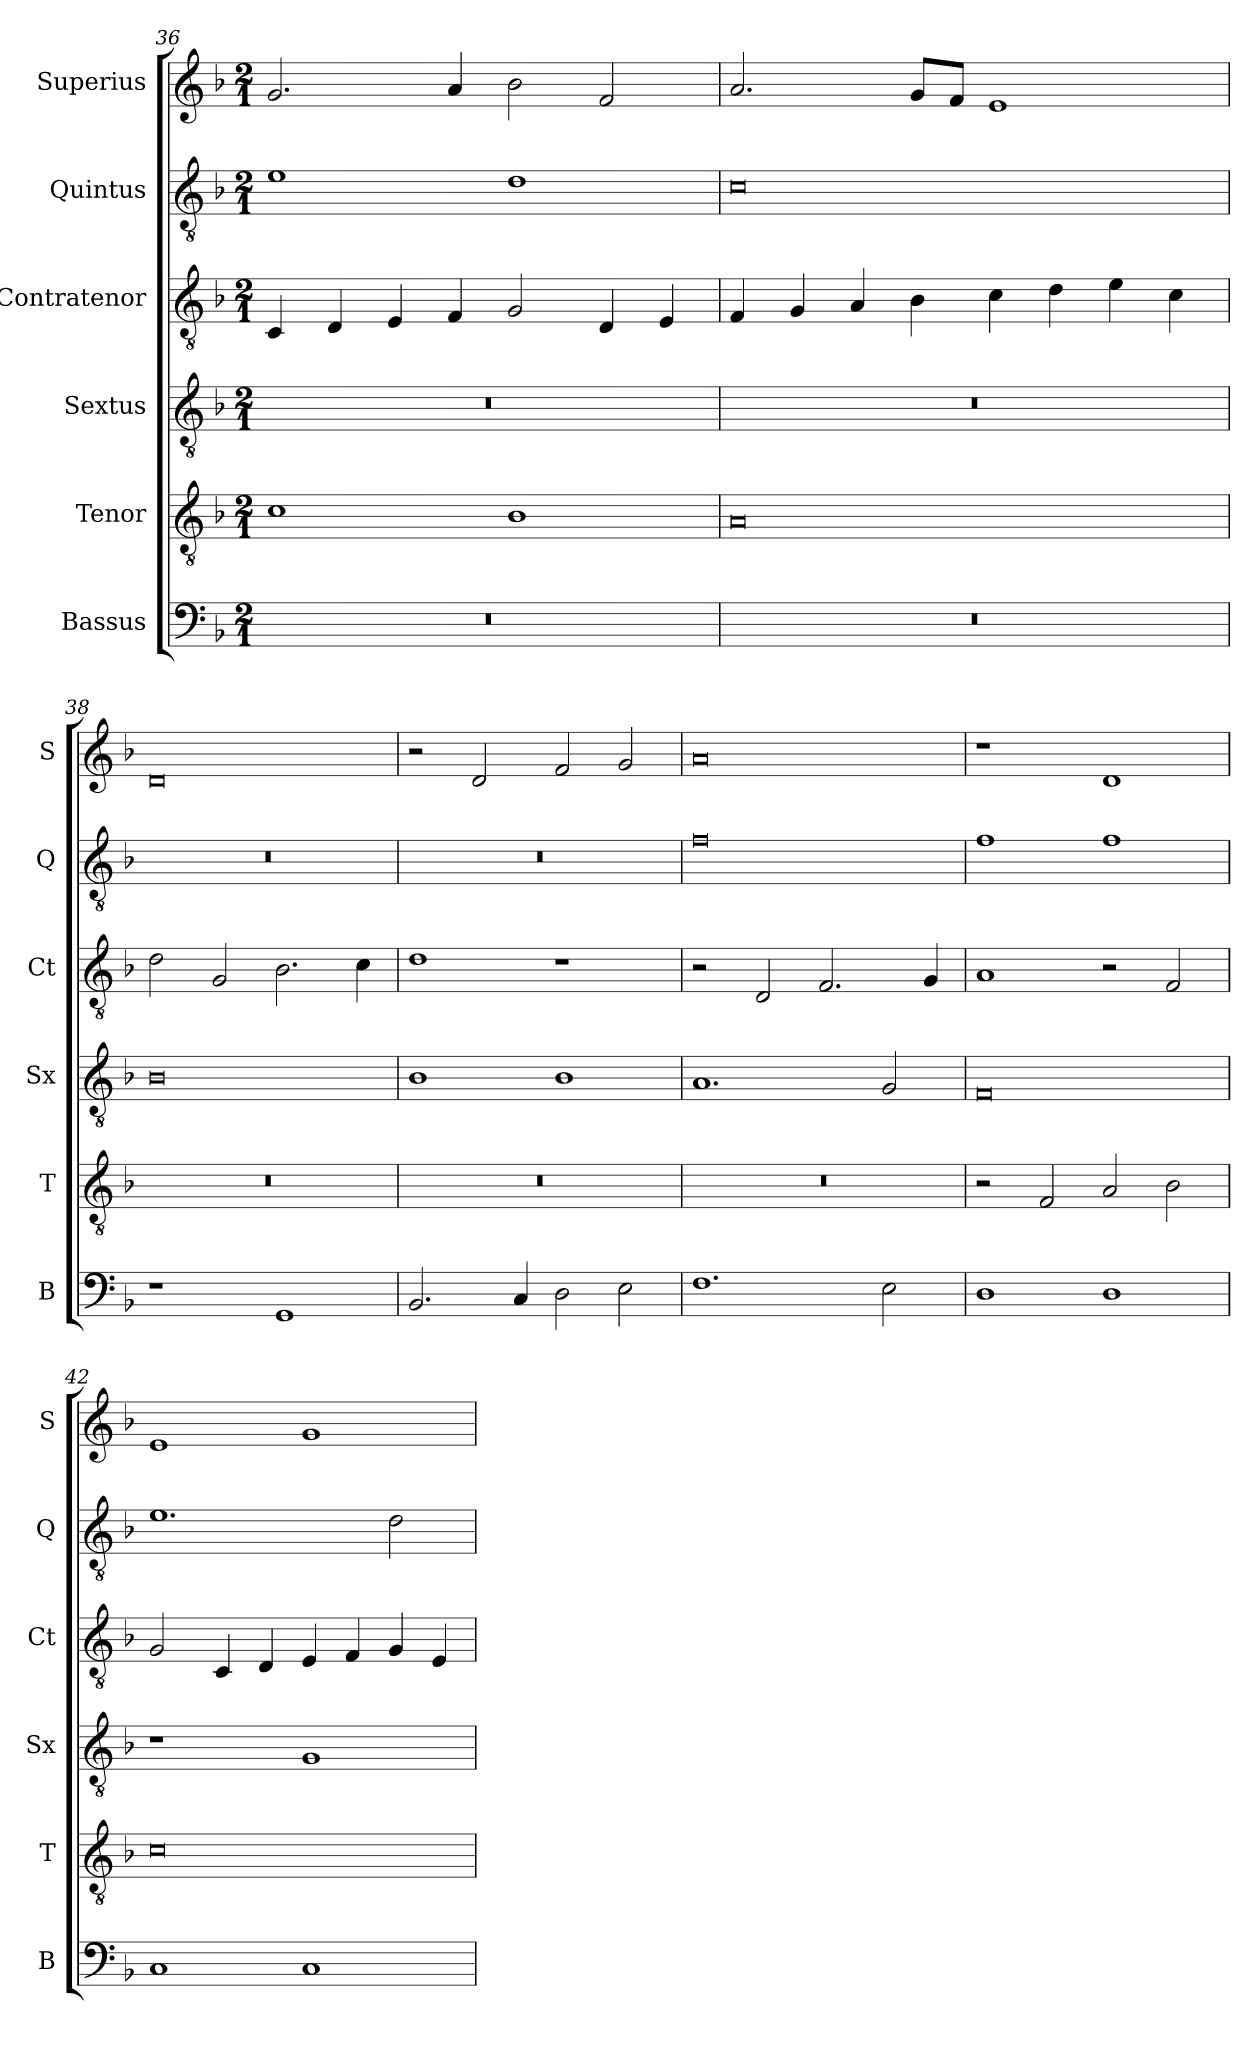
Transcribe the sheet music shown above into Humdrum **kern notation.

**kern	**kern	**kern	**kern	**kern	**kern
*part6	*part5	*part4	*part3	*part2	*part1
*staff6	*staff5	*staff4	*staff3	*staff2	*staff1
*I"Bassus	*I"Tenor	*I"Sextus	*I"Contratenor	*I"Quintus	*I"Superius
*I'B	*I'T	*I'Sx	*I'Ct	*I'Q	*I'S
*clefF4	*clefGv2	*clefGv2	*clefGv2	*clefGv2	*clefG2
*k[b-]	*k[b-]	*k[b-]	*k[b-]	*k[b-]	*k[b-]
*M2/1	*M2/1	*M2/1	*M2/1	*M2/1	*M2/1
=36	=36	=36	=36	=36	=36
0r	1c	0r	4C/	1e	2.g/
.	.	.	4D/	.	.
.	.	.	4E/	.	.
.	.	.	4F/	.	4a/
.	1B-	.	2G/	1d	2b-\
.	.	.	4D/	.	2f/
.	.	.	4E/	.	.
=37	=37	=37	=37	=37	=37
0r	0A	0r	4F/	0c	2.a/
.	.	.	4G/	.	.
.	.	.	4A/	.	.
.	.	.	4B-\	.	8g/L
.	.	.	.	.	8f/J
.	.	.	4c\	.	1e
.	.	.	4d\	.	.
.	.	.	4e\	.	.
.	.	.	4c\	.	.
=38	=38	=38	=38	=38	=38
1r	0r	0B-	2d\	0r	0d
.	.	.	2G/	.	.
1GG	.	.	2.B-\	.	.
.	.	.	4c\	.	.
=39	=39	=39	=39	=39	=39
2.BB-/	0r	1B-	1d	0r	2r
.	.	.	.	.	2d/
4C/	.	.	.	.	.
2D\	.	1B-	1r	.	2f/
2E\	.	.	.	.	2g/
=40	=40	=40	=40	=40	=40
1.F	0r	1.A	2r	0f	0a
.	.	.	2D/	.	.
.	.	.	2.F/	.	.
2E\	.	2G/	.	.	.
.	.	.	4G/	.	.
=41	=41	=41	=41	=41	=41
1D	2r	0F	1A	1f	1r
.	2F/	.	.	.	.
1D	2A/	.	2r	1f	1d
.	2B-\	.	2F/	.	.
=42	=42	=42	=42	=42	=42
1C	0c	1r	2G/	1.e	1e
.	.	.	4C/	.	.
.	.	.	4D/	.	.
1C	.	1G	4E/	.	1g
.	.	.	4F/	.	.
.	.	.	4G/	2d\	.
.	.	.	4E/	.	.
=	=	=	=	=	=
*-	*-	*-	*-	*-	*-
